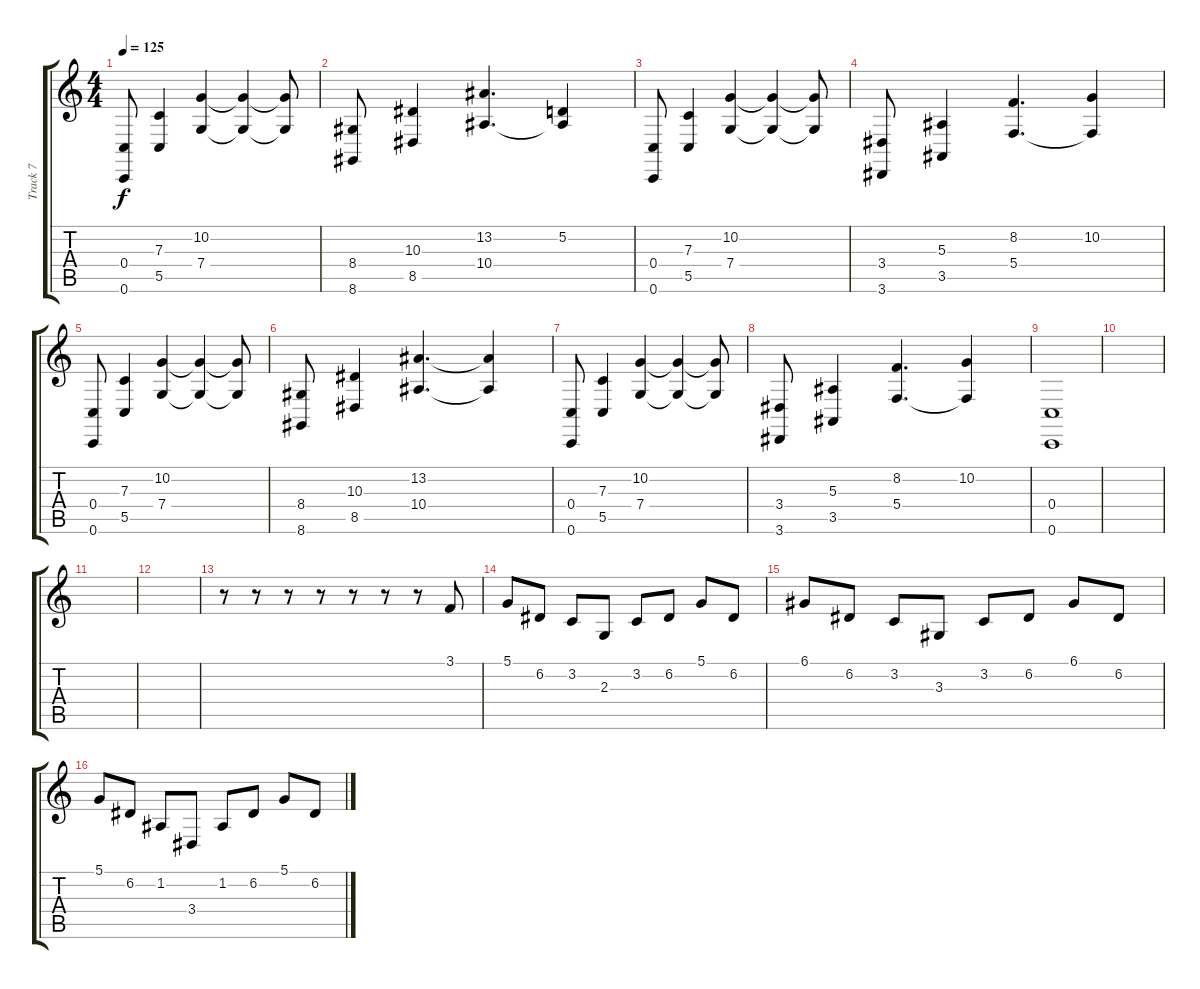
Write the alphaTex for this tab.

\track ("Track 7" "Track 7") {instrument electricgrandpiano}
\staff {score tabs}
\tuning (D4 A3 F3 C3 G2 C2) {hide}
\ts (4 4)
\tempo 125
\clef g2
\ks c
(0.4 0.6).8{dy f} (7.3 5.5).4 (10.2 7.4).4 (10.2{t} 7.4{t}).4 (10.2{t} 7.4{t}).8 |
(8.4 8.6).8 (10.3 8.5).4 (13.2 10.4).4{d} (5.2 10.4{t}).4 |
(0.4 0.6).8 (7.3 5.5).4 (10.2 7.4).4 (10.2{t} 7.4{t}).4 (10.2{t} 7.4{t}).8 |
(3.4 3.6).8 (5.3 3.5).4 (8.2 5.4).4{d} (10.2 5.4{t}).4 |
(0.4 0.6).8 (7.3 5.5).4 (10.2 7.4).4 (10.2{t} 7.4{t}).4 (10.2{t} 7.4{t}).8 |
(8.4 8.6).8 (10.3 8.5).4 (13.2 10.4).4{d} (13.2{t} 10.4{t}).4 |
(0.4 0.6).8 (7.3 5.5).4 (10.2 7.4).4 (10.2{t} 7.4{t}).4 (10.2{t} 7.4{t}).8 |
(3.4 3.6).8 (5.3 3.5).4 (8.2 5.4).4{d} (10.2 5.4{t}).4 |
(0.4 0.6).1 |
|
|
|
r.8 r.8 r.8 r.8 r.8 r.8 r.8 3.1.8 |
5.1.8 6.2.8 3.2.8 2.3.8 3.2.8 6.2.8 5.1.8 6.2.8 |
6.1.8 6.2.8 3.2.8 3.3.8 3.2.8 6.2.8 6.1.8 6.2.8 |
5.1.8 6.2.8 1.2.8 3.4.8 1.2.8 6.2.8 5.1.8 6.2.8
